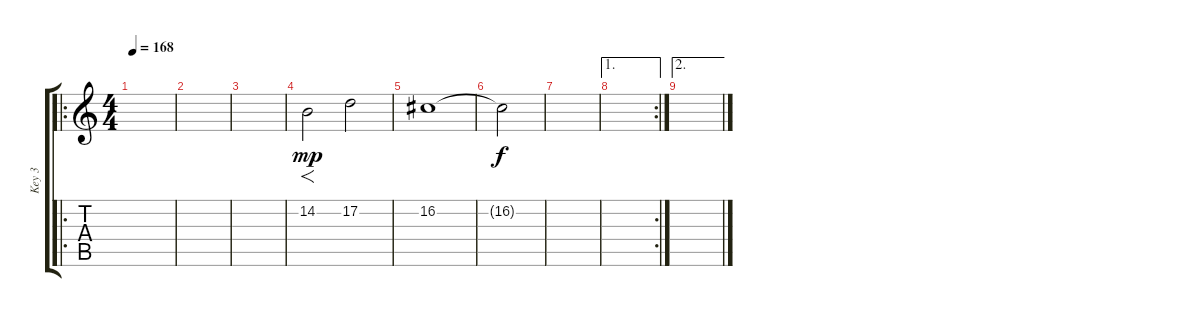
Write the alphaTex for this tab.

\track ("Key 3" "Key 3") {instrument stringensemble1}
\staff {score tabs}
\tuning (D4 A3 F3 C3 G2 D2) {hide}
\ro
\ts (4 4)
\tempo 168
\clef g2
\ks c
|
|
|
14.2.2{f dy mp} 17.2.2 |
16.2.1{volume 0} |
16.2{t}.2{dy f} |
|
\ae 1
\rc 2
|
\ae 2
